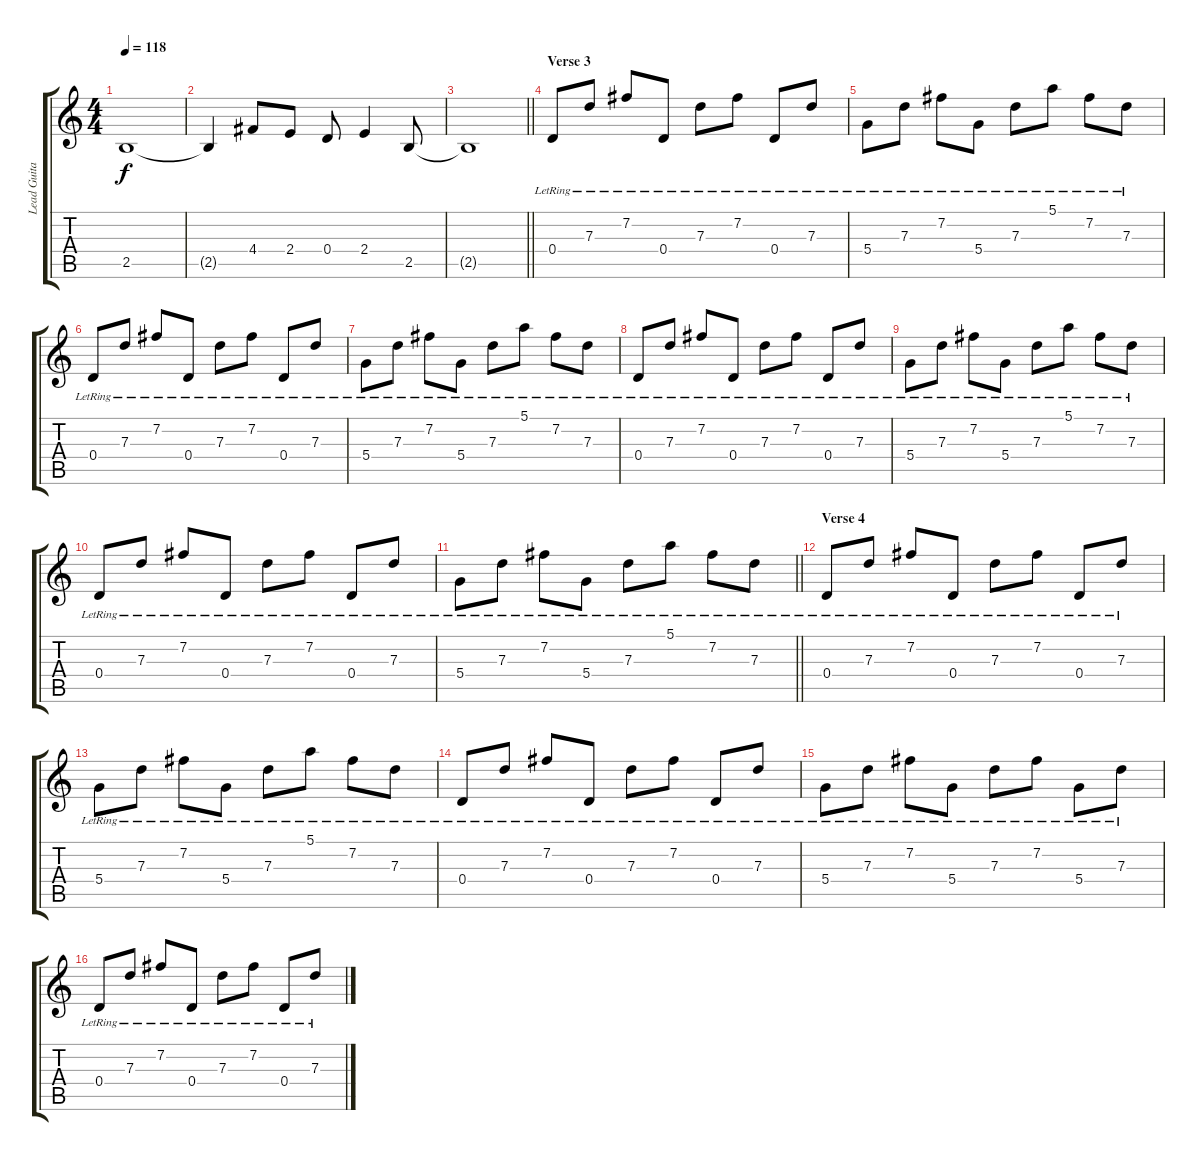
\track ("Lead Guitar" "Lead Guita") {instrument acousticguitarsteel}
\staff {score tabs}
\tuning (E4 B3 G3 D3 A2 E2) {hide}
\ts (4 4)
\tempo 118
\clef g2
\ks c
2.5{t}.1{dy f} |
2.5{t}.4 4.4.8 2.4.8 0.4.8 2.4.4 2.5.8 |
\barLineRight lightlight
2.5{t}.1 |
\section ("" "Verse 3")
0.4{lr}.8{volume 10 instrument electricguitarjazz} 7.3{lr}.8 7.2{lr}.8 0.4{lr}.8 7.3{lr}.8 7.2{lr}.8 0.4{lr}.8 7.3{lr}.8 |
5.4{lr}.8 7.3{lr}.8 7.2{lr}.8 5.4{lr}.8 7.3{lr}.8 5.1{lr}.8 7.2{lr}.8 7.3{lr}.8 |
0.4{lr}.8 7.3{lr}.8 7.2{lr}.8 0.4{lr}.8 7.3{lr}.8 7.2{lr}.8 0.4{lr}.8 7.3{lr}.8 |
5.4{lr}.8 7.3{lr}.8 7.2{lr}.8 5.4{lr}.8 7.3{lr}.8 5.1{lr}.8 7.2{lr}.8 7.3{lr}.8 |
0.4{lr}.8 7.3{lr}.8 7.2{lr}.8 0.4{lr}.8 7.3{lr}.8 7.2{lr}.8 0.4{lr}.8 7.3{lr}.8 |
5.4{lr}.8 7.3{lr}.8 7.2{lr}.8 5.4{lr}.8 7.3{lr}.8 5.1{lr}.8 7.2{lr}.8 7.3{lr}.8 |
0.4{lr}.8 7.3{lr}.8 7.2{lr}.8 0.4{lr}.8 7.3{lr}.8 7.2{lr}.8 0.4{lr}.8 7.3{lr}.8 |
\barLineRight lightlight
5.4{lr}.8 7.3{lr}.8 7.2{lr}.8 5.4{lr}.8 7.3{lr}.8 5.1{lr}.8 7.2{lr}.8 7.3{lr}.8 |
\section ("" "Verse 4")
0.4{lr}.8 7.3{lr}.8 7.2{lr}.8 0.4{lr}.8 7.3{lr}.8 7.2{lr}.8 0.4{lr}.8 7.3{lr}.8 |
5.4{lr}.8 7.3{lr}.8 7.2{lr}.8 5.4{lr}.8 7.3{lr}.8 5.1{lr}.8 7.2{lr}.8 7.3{lr}.8 |
0.4{lr}.8 7.3{lr}.8 7.2{lr}.8 0.4{lr}.8 7.3{lr}.8 7.2{lr}.8 0.4{lr}.8 7.3{lr}.8 |
5.4{lr}.8 7.3{lr}.8 7.2{lr}.8 5.4{lr}.8 7.3{lr}.8 7.2{lr}.8 5.4{lr}.8 7.3{lr}.8 |
0.4{lr}.8 7.3{lr}.8 7.2{lr}.8 0.4{lr}.8 7.3{lr}.8 7.2{lr}.8 0.4{lr}.8 7.3{lr}.8
